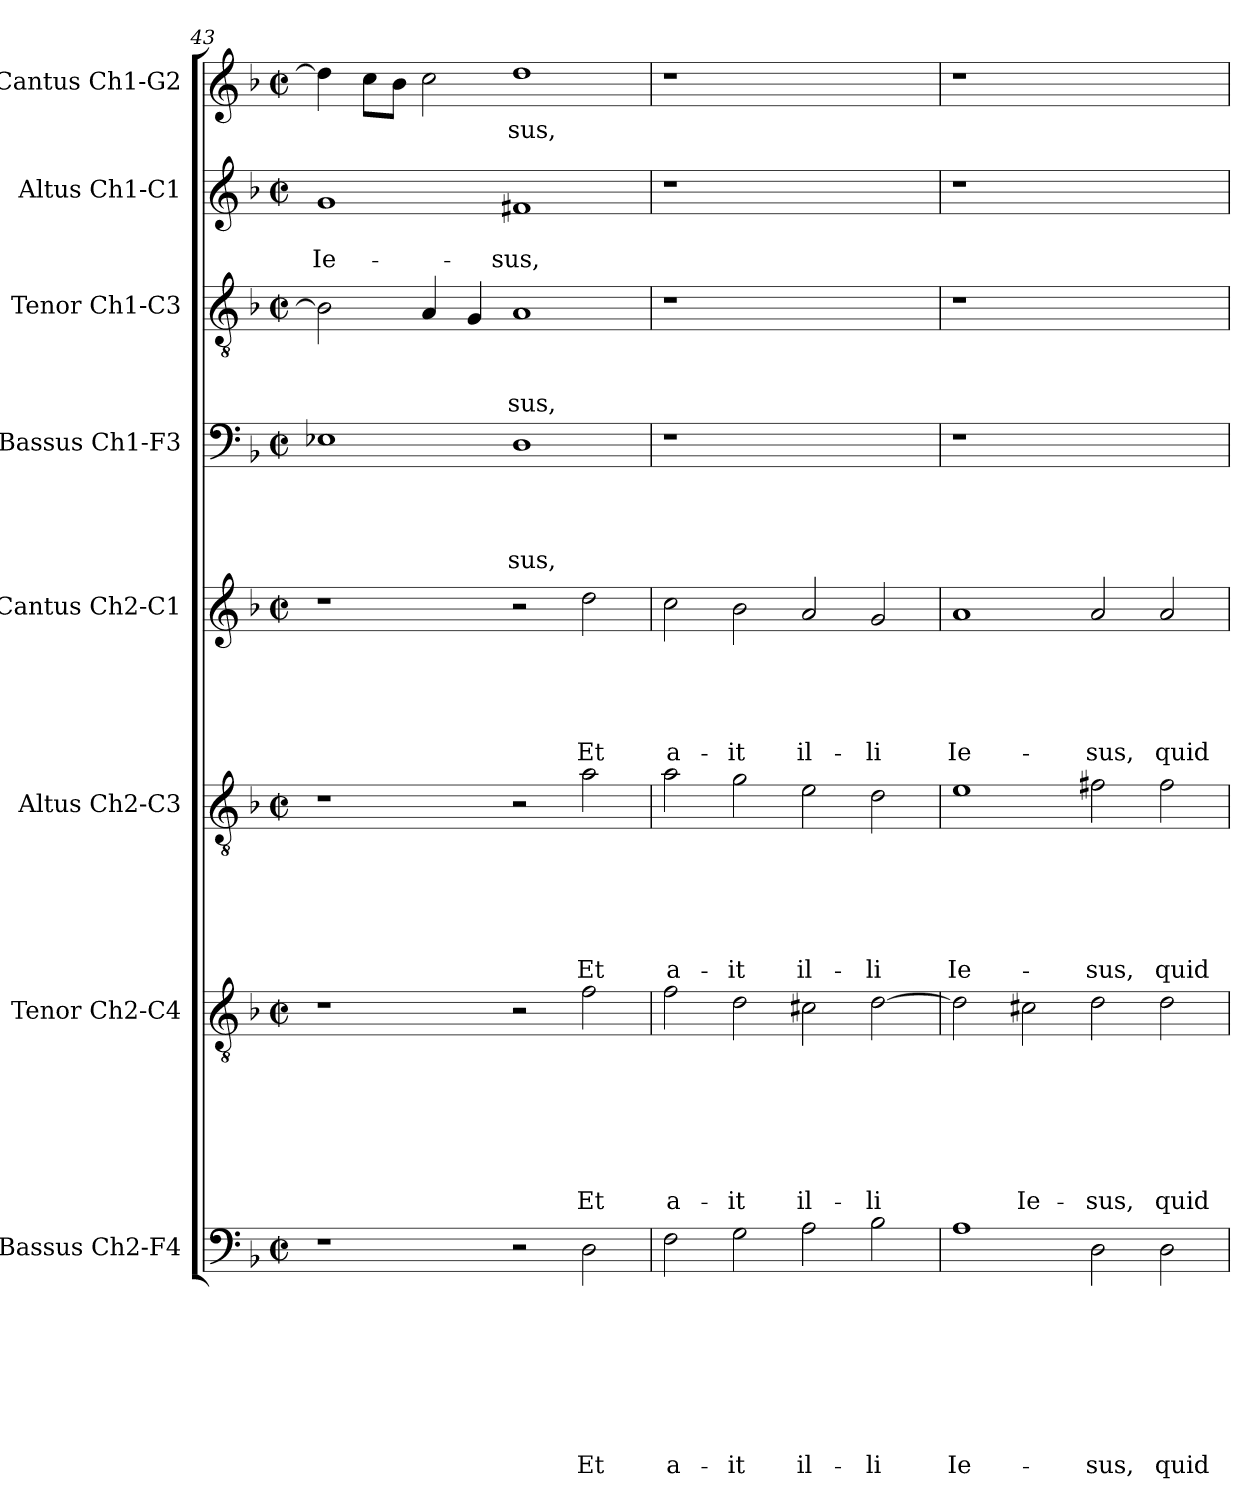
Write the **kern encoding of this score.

**kern	**text	**text	**text	**text	**text	**text	**text	**text	**kern	**text	**text	**text	**text	**text	**text	**text	**kern	**text	**text	**text	**text	**text	**text	**kern	**text	**text	**text	**text	**text	**kern	**text	**text	**text	**text	**kern	**text	**text	**text	**kern	**text	**text	**kern	**text
*part8	*part8	*part8	*part8	*part8	*part8	*part8	*part8	*part8	*part7	*part7	*part7	*part7	*part7	*part7	*part7	*part7	*part6	*part6	*part6	*part6	*part6	*part6	*part6	*part5	*part5	*part5	*part5	*part5	*part5	*part4	*part4	*part4	*part4	*part4	*part3	*part3	*part3	*part3	*part2	*part2	*part2	*part1	*part1
*staff8	*staff8	*staff8	*staff8	*staff8	*staff8	*staff8	*staff8	*staff8	*staff7	*staff7	*staff7	*staff7	*staff7	*staff7	*staff7	*staff7	*staff6	*staff6	*staff6	*staff6	*staff6	*staff6	*staff6	*staff5	*staff5	*staff5	*staff5	*staff5	*staff5	*staff4	*staff4	*staff4	*staff4	*staff4	*staff3	*staff3	*staff3	*staff3	*staff2	*staff2	*staff2	*staff1	*staff1
*I"Bassus Ch2-F4	*	*	*	*	*	*	*	*	*I"Tenor Ch2-C4	*	*	*	*	*	*	*	*I"Altus Ch2-C3	*	*	*	*	*	*	*I"Cantus Ch2-C1	*	*	*	*	*	*I"Bassus Ch1-F3	*	*	*	*	*I"Tenor Ch1-C3	*	*	*	*I"Altus Ch1-C1	*	*	*I"Cantus Ch1-G2	*
*I'B2	*	*	*	*	*	*	*	*	*I'T2	*	*	*	*	*	*	*	*I'A2	*	*	*	*	*	*	*I'C2	*	*	*	*	*	*I'B	*	*	*	*	*I'T	*	*	*	*I'A	*	*	*I'C	*
*clefF4	*	*	*	*	*	*	*	*	*clefGv2	*	*	*	*	*	*	*	*clefGv2	*	*	*	*	*	*	*clefG2	*	*	*	*	*	*clefF4	*	*	*	*	*clefGv2	*	*	*	*clefG2	*	*	*clefG2	*
*k[b-]	*	*	*	*	*	*	*	*	*k[b-]	*	*	*	*	*	*	*	*k[b-]	*	*	*	*	*	*	*k[b-]	*	*	*	*	*	*k[b-]	*	*	*	*	*k[b-]	*	*	*	*k[b-]	*	*	*k[b-]	*
*F:	*	*	*	*	*	*	*	*	*F:	*	*	*	*	*	*	*	*F:	*	*	*	*	*	*	*F:	*	*	*	*	*	*F:	*	*	*	*	*F:	*	*	*	*F:	*	*	*F:	*
*M2/2	*	*	*	*	*	*	*	*	*M2/2	*	*	*	*	*	*	*	*M2/2	*	*	*	*	*	*	*M2/2	*	*	*	*	*	*M2/2	*	*	*	*	*M2/2	*	*	*	*M2/2	*	*	*M2/2	*
*met(c|)	*	*	*	*	*	*	*	*	*met(c|)	*	*	*	*	*	*	*	*met(c|)	*	*	*	*	*	*	*met(c|)	*	*	*	*	*	*met(c|)	*	*	*	*	*met(c|)	*	*	*	*met(c|)	*	*	*met(c|)	*
=43	=43	=43	=43	=43	=43	=43	=43	=43	=43	=43	=43	=43	=43	=43	=43	=43	=43	=43	=43	=43	=43	=43	=43	=43	=43	=43	=43	=43	=43	=43	=43	=43	=43	=43	=43	=43	=43	=43	=43	=43	=43	=43	=43
!	!	!	!	!	!	!	!	!	!	!	!	!	!	!	!	!	!	!	!	!	!	!	!	!	!	!	!	!	!	!	!	!	!	!	!	!	!	!	!	!	!LO:LY:b	!	!
1r	.	.	.	.	.	.	.	.	1r	.	.	.	.	.	.	.	1r	.	.	.	.	.	.	1r	.	.	.	.	.	1E-X	.	.	.	.	2B-\]	.	.	.	1g	.	Ie-	4dd\]	.
.	.	.	.	.	.	.	.	.	.	.	.	.	.	.	.	.	.	.	.	.	.	.	.	.	.	.	.	.	.	.	.	.	.	.	.	.	.	.	.	.	.	8cc\L	.
.	.	.	.	.	.	.	.	.	.	.	.	.	.	.	.	.	.	.	.	.	.	.	.	.	.	.	.	.	.	.	.	.	.	.	.	.	.	.	.	.	.	8b-\J	.
.	.	.	.	.	.	.	.	.	.	.	.	.	.	.	.	.	.	.	.	.	.	.	.	.	.	.	.	.	.	.	.	.	.	.	4A/	.	.	.	.	.	.	2cc\	.
.	.	.	.	.	.	.	.	.	.	.	.	.	.	.	.	.	.	.	.	.	.	.	.	.	.	.	.	.	.	.	.	.	.	.	4G/	.	.	.	.	.	.	.	.
!	!	!	!	!	!	!	!	!	!	!	!	!	!	!	!	!	!	!	!	!	!	!	!	!	!	!	!	!	!	!	!	!	!	!LO:LY:b	!	!	!	!LO:LY:b	!	!	!LO:LY:b	!	!LO:LY:b
2r	.	.	.	.	.	.	.	.	2r	.	.	.	.	.	.	.	2r	.	.	.	.	.	.	2r	.	.	.	.	.	1D	.	.	.	-sus,	1A	.	.	-sus,	1f#X	.	-sus,	1dd	-sus,
!	!	!	!	!	!	!	!	!LO:LY:b	!	!	!	!	!	!	!	!LO:LY:b	!	!	!	!	!	!	!LO:LY:b	!	!	!	!	!	!LO:LY:b	!	!	!	!	!	!	!	!	!	!	!	!	!	!
2D\	.	.	.	.	.	.	.	Et	2f\	.	.	.	.	.	.	Et	2a\	.	.	.	.	.	Et	2dd\	.	.	.	.	Et	.	.	.	.	.	.	.	.	.	.	.	.	.	.
!!LO:LB:g=z
=44	=44	=44	=44	=44	=44	=44	=44	=44	=44	=44	=44	=44	=44	=44	=44	=44	=44	=44	=44	=44	=44	=44	=44	=44	=44	=44	=44	=44	=44	=44	=44	=44	=44	=44	=44	=44	=44	=44	=44	=44	=44	=44	=44
!	!	!	!	!	!	!	!	!LO:LY:b	!	!	!	!	!	!	!	!LO:LY:b	!	!	!	!	!	!	!LO:LY:b	!	!	!	!	!	!LO:LY:b	!	!	!	!	!	!	!	!	!	!	!	!	!	!
2F\	.	.	.	.	.	.	.	a-	2f\	.	.	.	.	.	.	a-	2a\	.	.	.	.	.	a-	2cc\	.	.	.	.	a-	1r	.	.	.	.	1r	.	.	.	1r	.	.	1r	.
!	!	!	!	!	!	!	!	!LO:LY:b	!	!	!	!	!	!	!	!LO:LY:b	!	!	!	!	!	!	!LO:LY:b	!	!	!	!	!	!LO:LY:b	!	!	!	!	!	!	!	!	!	!	!	!	!	!
2G\	.	.	.	.	.	.	.	-it	2d\	.	.	.	.	.	.	-it	2g\	.	.	.	.	.	-it	2b-\	.	.	.	.	-it	.	.	.	.	.	.	.	.	.	.	.	.	.	.
!	!	!	!	!	!	!	!	!LO:LY:b	!	!	!	!	!	!	!	!LO:LY:b	!	!	!	!	!	!	!LO:LY:b	!	!	!	!	!	!LO:LY:b	!	!	!	!	!	!	!	!	!	!	!	!	!	!
2A\	.	.	.	.	.	.	.	il-	2c#X\	.	.	.	.	.	.	il-	2e\	.	.	.	.	.	il-	2a/	.	.	.	.	il-	1ryy	.	.	.	.	1ryy	.	.	.	1ryy	.	.	1ryy	.
!	!	!	!	!	!	!	!	!LO:LY:b	!	!	!	!	!	!	!	!LO:LY:b	!	!	!	!	!	!	!LO:LY:b	!	!	!	!	!	!LO:LY:b	!	!	!	!	!	!	!	!	!	!	!	!	!	!
2B-\	.	.	.	.	.	.	.	-li	[2d\	.	.	.	.	.	.	-li	2d\	.	.	.	.	.	-li	2g/	.	.	.	.	-li	.	.	.	.	.	.	.	.	.	.	.	.	.	.
=45	=45	=45	=45	=45	=45	=45	=45	=45	=45	=45	=45	=45	=45	=45	=45	=45	=45	=45	=45	=45	=45	=45	=45	=45	=45	=45	=45	=45	=45	=45	=45	=45	=45	=45	=45	=45	=45	=45	=45	=45	=45	=45	=45
!	!	!	!	!	!	!	!	!LO:LY:b	!	!	!	!	!	!	!	!	!	!	!	!	!	!	!LO:LY:b	!	!	!	!	!	!LO:LY:b	!	!	!	!	!	!	!	!	!	!	!	!	!	!
1A	.	.	.	.	.	.	.	Ie-	2d\]	.	.	.	.	.	.	.	1e	.	.	.	.	.	Ie-	1a	.	.	.	.	Ie-	1r	.	.	.	.	1r	.	.	.	1r	.	.	1r	.
!	!	!	!	!	!	!	!	!	!	!	!	!	!	!	!	!LO:LY:b	!	!	!	!	!	!	!	!	!	!	!	!	!	!	!	!	!	!	!	!	!	!	!	!	!	!	!
.	.	.	.	.	.	.	.	.	2c#X\	.	.	.	.	.	.	Ie-	.	.	.	.	.	.	.	.	.	.	.	.	.	.	.	.	.	.	.	.	.	.	.	.	.	.	.
!	!	!	!	!	!	!	!	!LO:LY:b	!	!	!	!	!	!	!	!LO:LY:b	!	!	!	!	!	!	!LO:LY:b	!	!	!	!	!	!LO:LY:b	!	!	!	!	!	!	!	!	!	!	!	!	!	!
2D\	.	.	.	.	.	.	.	-sus,	2d\	.	.	.	.	.	.	-sus,	2f#X\	.	.	.	.	.	-sus,	2a/	.	.	.	.	-sus,	1ryy	.	.	.	.	1ryy	.	.	.	1ryy	.	.	1ryy	.
!	!	!	!	!	!	!	!	!LO:LY:b	!	!	!	!	!	!	!	!LO:LY:b	!	!	!	!	!	!	!LO:LY:b	!	!	!	!	!	!LO:LY:b	!	!	!	!	!	!	!	!	!	!	!	!	!	!
2D\	.	.	.	.	.	.	.	quid	2d\	.	.	.	.	.	.	quid	2f#\	.	.	.	.	.	quid	2a/	.	.	.	.	quid	.	.	.	.	.	.	.	.	.	.	.	.	.	.
=	=	=	=	=	=	=	=	=	=	=	=	=	=	=	=	=	=	=	=	=	=	=	=	=	=	=	=	=	=	=	=	=	=	=	=	=	=	=	=	=	=	=	=
*-	*-	*-	*-	*-	*-	*-	*-	*-	*-	*-	*-	*-	*-	*-	*-	*-	*-	*-	*-	*-	*-	*-	*-	*-	*-	*-	*-	*-	*-	*-	*-	*-	*-	*-	*-	*-	*-	*-	*-	*-	*-	*-	*-
